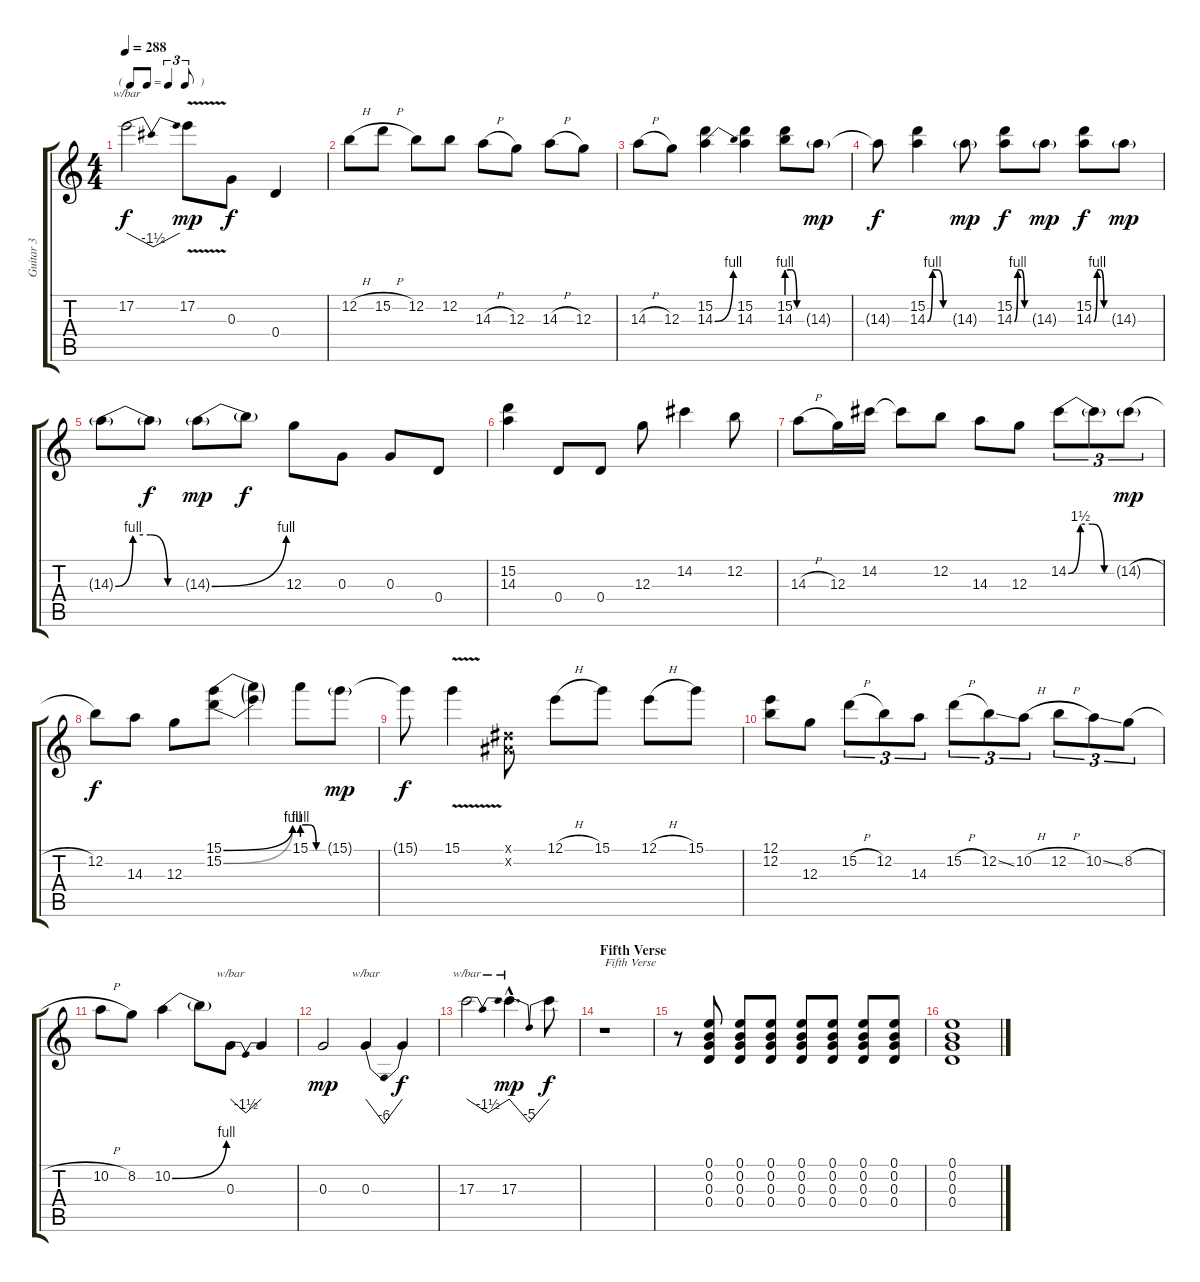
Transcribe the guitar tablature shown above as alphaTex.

\track ("Guitar 3" "Guitar 3") {instrument overdrivenguitar}
\staff {score tabs}
\tuning (E4 B3 G3 D3 A2 E2) {hide}
\ts (4 4)
\tf triplet8th
\tempo 288
\clef g2
\ks c
17.2.2{tbe (dip default 0 0 30 -6 60 0) dy f} 17.2{v}.8{dy mp} 0.3.8{dy f} 0.4.4 |
12.2{h}.8 15.2{h}.8 12.2.8 12.2.8 14.3{h}.8 12.3.8 14.3{h}.8 12.3.8 |
14.3{h}.8 12.3.8 (15.2 14.3{be (bend 0 0 60 4)}).4 (15.2 14.3).4 (15.2 14.3{be (custom 0 4 20 4 40 0 60 0)}).8 14.3{g}.8{dy mp} |
14.3{t}.8{dy f} (15.2 14.3{be (custom 0 0 15 4 30 4 45 0 60 0)}).4 14.3{g}.8{dy mp} (15.2 14.3{be (custom 0 0 15 4 30 4 45 0 60 0)}).8{dy f} 14.3{g}.8{dy mp} (15.2 14.3{be (custom 0 0 15 4 30 4 45 0 60 0)}).8{dy f} 14.3{g}.8{dy mp} |
14.3{be (custom 0 0 15 4 30 4 45 0 60 0) g}.8 14.3{t}.8{dy f} 14.3{be (bend 0 0 60 4) g}.8{dy mp} 14.3{t}.8{dy f} 12.3.8 0.3.8 0.3.8 0.4.8 |
(15.2 14.3).4 0.4.8 0.4.8 12.3.8 14.2.4 12.2.8 |
14.3{h}.8 12.3.16 14.2.16 14.2{t}.8 12.2.8 14.3.8 12.3.8 14.2{be (custom 0 0 15 6 30 6 45 0 60 0)}.8{tu (3 2)} 14.2{t}.8{tu (3 2)} 14.2{h g}.8{tu (3 2) dy mp} |
12.2.8{dy f} 14.3.8 12.3.8 (15.1{be (bend 0 0 60 4)} 15.2{be (bend 0 0 60 4)}).8 (15.1{t} 15.2{t}).4 15.1{be (custom 0 4 20 4 40 0 60 0)}.8 15.1{g}.8{dy mp} |
15.1{t}.8{dy f} 15.1{v}.4 (-1.1{x} -1.2{x}).8 12.1{h}.8 15.1.8 12.1{h}.8 15.1.8 |
(12.1 12.2).8 12.3.8 15.2{h}.8{tu (3 2)} 12.2.8{tu (3 2)} 14.3.8{tu (3 2)} 15.2{h}.8{tu (3 2)} 12.2{ss}.8{tu (3 2)} 10.2{h}.8{tu (3 2)} 12.2{h}.8{tu (3 2)} 10.2{ss}.8{tu (3 2)} 8.2{h}.8{tu (3 2)} |
10.2{h}.8 8.2.8 10.2{be (bend 0 0 60 4)}.4 10.2{t}.8 0.3.8{tbe (dip default 0 0 30 -6 60 0)} 0.3{t}.4 |
0.3.2{dy mp} 0.3.4{tbe (dip default 0 0 30 -24 60 0)} 0.3{t}.4{dy f} |
17.3.2{tbe (dip default 0 0 30 -6 60 0)} 17.3{hac}.4{d tbe (dip default 0 0 30 -20 60 0) dy mp} 17.3{t}.8{dy f} |
\section ("" "Fifth Verse")
r.1{txt "Fifth Verse"} |
r.8 (0.1 0.2 0.3 0.4).8 (0.1 0.2 0.3 0.4).8 (0.1 0.2 0.3 0.4).8 (0.1 0.2 0.3 0.4).8 (0.1 0.2 0.3 0.4).8 (0.1 0.2 0.3 0.4).8 (0.1 0.2 0.3 0.4).8 |
(0.1 0.2 0.3 0.4).1
